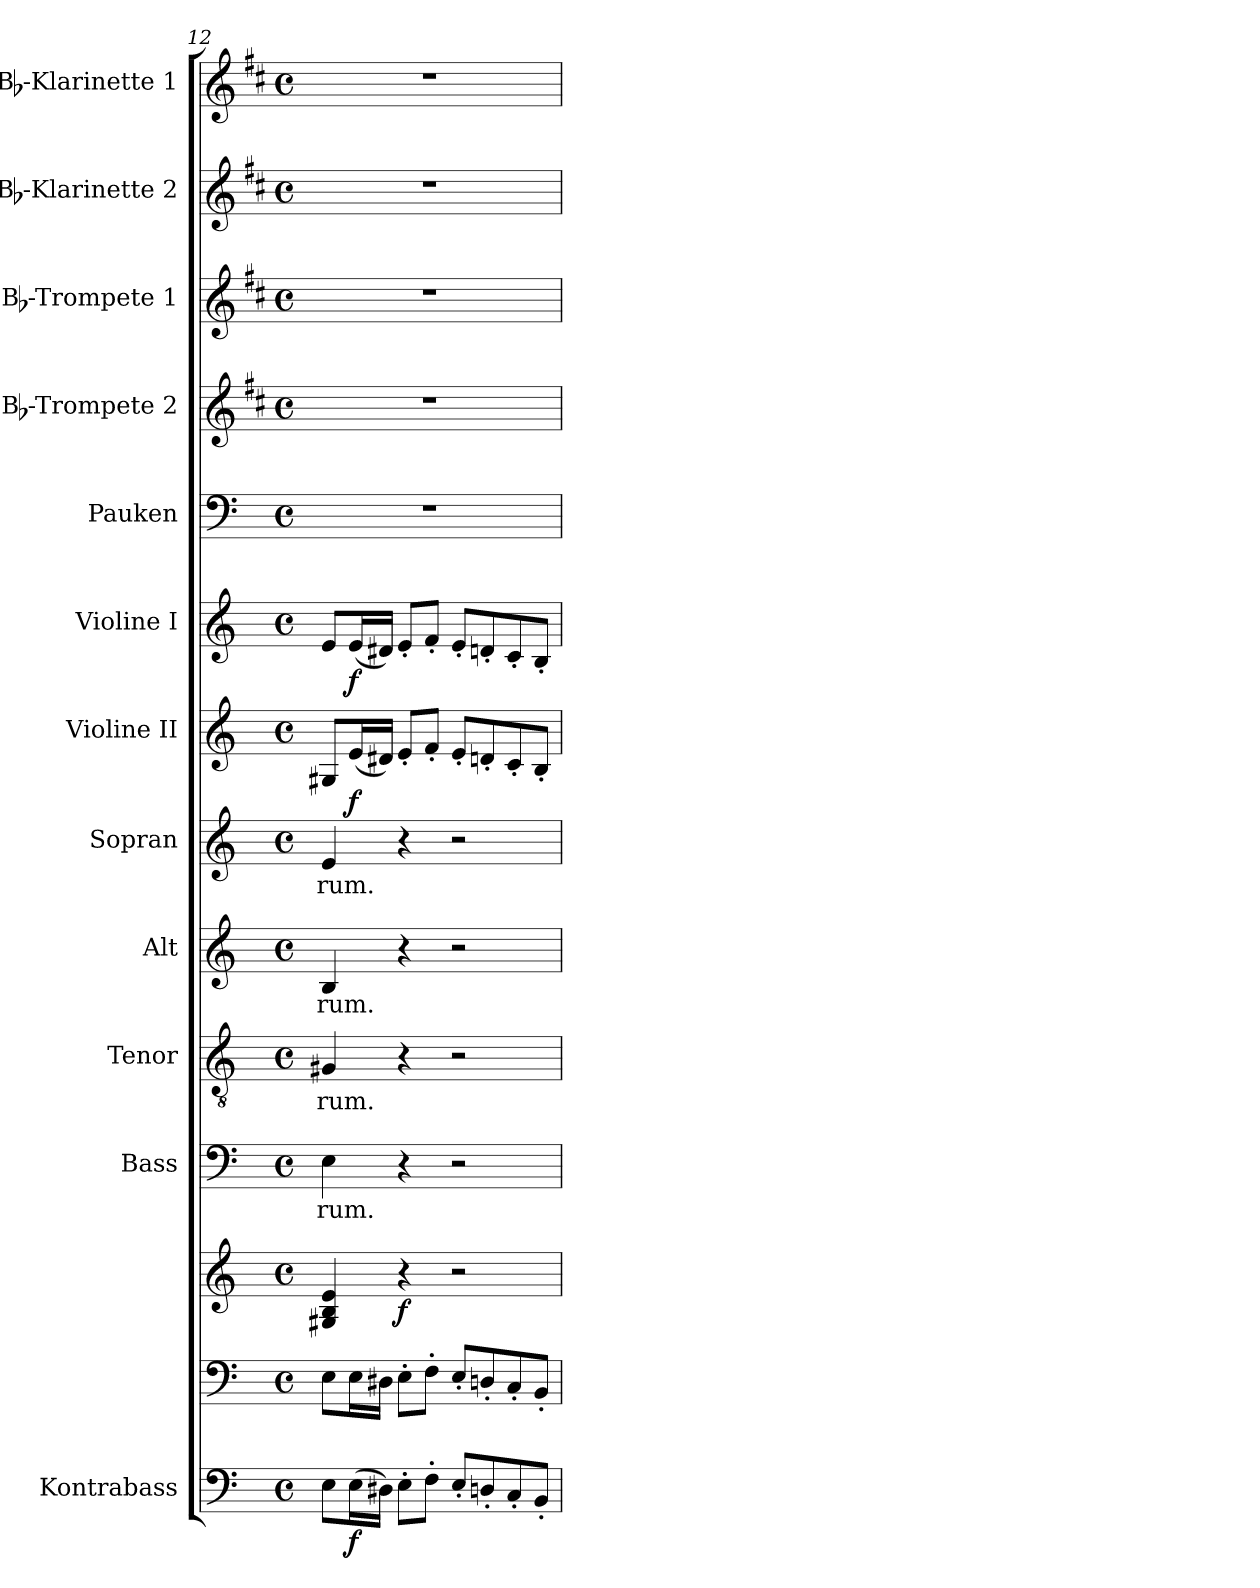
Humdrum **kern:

**kern	**dynam	**kern	**kern	**dynam	**kern	**text	**kern	**text	**kern	**text	**kern	**text	**kern	**dynam	**kern	**dynam	**kern	**kern	**kern	**kern	**kern
*part13	*part13	*part12	*part12	*part12	*part11	*part11	*part10	*part10	*part9	*part9	*part8	*part8	*part7	*part7	*part6	*part6	*part5	*part4	*part3	*part2	*part1
*staff14	*staff14	*staff13	*staff12	*staff12/13	*staff11	*staff11	*staff10	*staff10	*staff9	*staff9	*staff8	*staff8	*staff7	*staff7	*staff6	*staff6	*staff5	*staff4	*staff3	*staff2	*staff1
*I"Kontrabass	*	*	*	*	*I"Bass	*	*I"Tenor	*	*I"Alt	*	*I"Sopran	*	*I"Violine II	*	*I"Violine I	*	*I"Pauken	*I"Bb-Trompete 2	*I"Bb-Trompete 1	*I"Bb-Klarinette 2	*I"Bb-Klarinette 1
*I'Kb.	*	*	*	*	*I'B.	*	*I'T.	*	*I'A.	*	*I'S.	*	*I'Vl. II	*	*I'Vl. I	*	*I'Pk.	*I'Bb Trp. 2	*I'Bb Trp. 1	*I'Bb Kl. 2	*I'Bb Kl. 1
*clefF4	*	*clefF4	*clefG2	*	*clefF4	*	*clefGv2	*	*clefG2	*	*clefG2	*	*clefG2	*	*clefG2	*	*clefF4	*clefG2	*clefG2	*clefG2	*clefG2
*ITrd7c12	*	*	*	*	*	*	*	*	*	*	*	*	*	*	*	*	*	*ITrd1c2	*ITrd1c2	*ITrd1c2	*ITrd1c2
*k[]	*	*k[]	*k[]	*	*k[]	*	*k[]	*	*k[]	*	*k[]	*	*k[]	*	*k[]	*	*k[]	*k[]	*k[]	*k[]	*k[]
*C:	*	*C:	*C:	*	*C:	*	*C:	*	*C:	*	*C:	*	*C:	*	*C:	*	*C:	*C:	*C:	*C:	*C:
*M4/4	*	*M4/4	*M4/4	*	*M4/4	*	*M4/4	*	*M4/4	*	*M4/4	*	*M4/4	*	*M4/4	*	*M4/4	*M4/4	*M4/4	*M4/4	*M4/4
*met(c)	*	*met(c)	*met(c)	*	*met(c)	*	*met(c)	*	*met(c)	*	*met(c)	*	*met(c)	*	*met(c)	*	*met(c)	*met(c)	*met(c)	*met(c)	*met(c)
=12	=12	=12	=12	=12	=12	=12	=12	=12	=12	=12	=12	=12	=12	=12	=12	=12	=12	=12	=12	=12	=12
!	!	!	!	!	!	!LO:LY:b	!	!LO:LY:b	!	!LO:LY:b	!	!LO:LY:b	!	!	!	!	!	!	!	!	!
8EE\L	.	8E\L	4G#X/ 4B/ 4e/	.	4E\	-rum.	4G#X/	-rum.	4B/	-rum.	4e/	-rum.	8G#X/L	.	8e/L	.	1r	1r	1r	1r	1r
!	!LO:DY:b	!	!	!	!	!	!	!	!	!	!	!	!	!LO:DY:b	!	!LO:DY:b	!	!	!	!	!
(>16EE\L	f	16E\L	.	.	.	.	.	.	.	.	.	.	(<16e/L	f	(<16e/L	f	.	.	.	.	.
16DD#X\JJ)	.	16D#X\JJ	.	.	.	.	.	.	.	.	.	.	16d#X/JJ)	.	16d#X/JJ)	.	.	.	.	.	.
!	!	!	!	!LO:DY:b	!	!	!	!	!	!	!	!	!	!	!	!	!	!	!	!	!
8EE'>\L	.	8E'>\L	4r	f	4r	.	4r	.	4r	.	4r	.	8e'</L	.	8e'</L	.	.	.	.	.	.
8FF'>\J	.	8F'>\J	.	.	.	.	.	.	.	.	.	.	8f'</J	.	8f'</J	.	.	.	.	.	.
8EE'</L	.	8E'</L	2r	.	2r	.	2r	.	2r	.	2r	.	8e'</L	.	8e'</L	.	.	.	.	.	.
8DDn'</	.	8Dn'</	.	.	.	.	.	.	.	.	.	.	8dn'</	.	8dn'</	.	.	.	.	.	.
8CC'</	.	8C'</	.	.	.	.	.	.	.	.	.	.	8c'</	.	8c'</	.	.	.	.	.	.
8BBB'</J	.	8BB'</J	.	.	.	.	.	.	.	.	.	.	8B'</J	.	8B'</J	.	.	.	.	.	.
=	=	=	=	=	=	=	=	=	=	=	=	=	=	=	=	=	=	=	=	=	=
*-	*-	*-	*-	*-	*-	*-	*-	*-	*-	*-	*-	*-	*-	*-	*-	*-	*-	*-	*-	*-	*-
